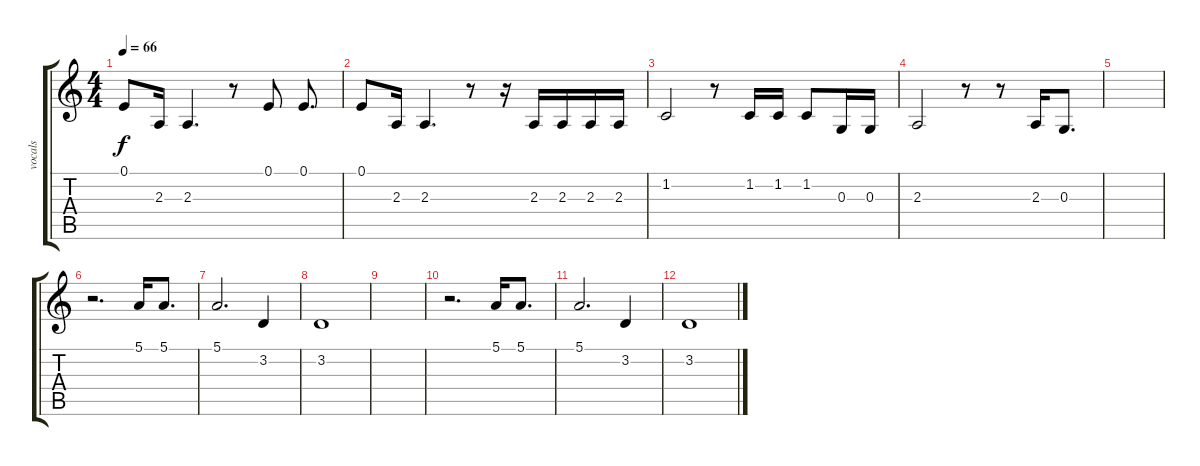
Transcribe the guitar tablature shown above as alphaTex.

\track ("vocals" "vocals") {instrument electricgrandpiano}
\staff {score tabs}
\tuning (E4 B3 G3 D3 A2 E2) {hide}
\ts (4 4)
\tempo 66
\clef g2
\ks c
0.1.8{dy f} 2.3.16 2.3.4{d} r.8 0.1.8 0.1.8{d} |
0.1.8 2.3.16 2.3.4{d} r.8 r.16 2.3.16 2.3.16 2.3.16 2.3.16 |
1.2.2 r.8 1.2.16 1.2.16 1.2.8 0.3.16 0.3.16 |
2.3.2 r.8 r.8 2.3.16 0.3.8{d} |
|
r.2{d} 5.1.16 5.1.8{d} |
5.1.2{d} 3.2.4 |
3.2.1 |
|
r.2{d} 5.1.16 5.1.8{d} |
5.1.2{d} 3.2.4 |
3.2.1
